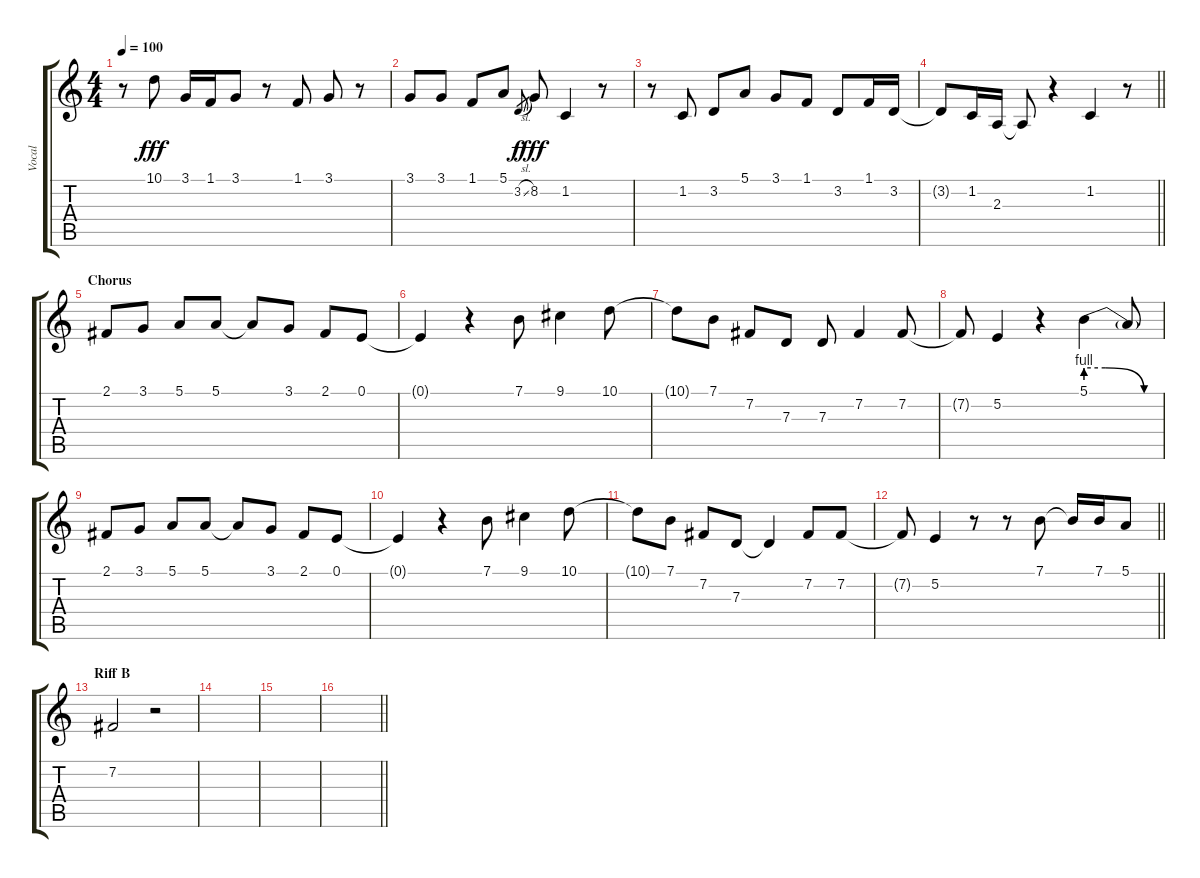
\track ("Vocal" "Vocal") {instrument choiraahs}
\staff {score tabs}
\tuning (E4 B3 G3 D3 A2 E2) {hide}
\ts (4 4)
\tempo 100
\clef g2
\ks c
r.8{dy fff} 10.1.8 3.1.16 1.1.16 3.1.8 r.8 1.1.8 3.1.8 r.8 |
3.1.8 3.1.8 1.1.8 5.1.8 3.2{sl}.8{gr dy f} 8.2.8{dy fff} 1.2.4 r.8 |
r.8 1.2.8 3.2.8 5.1.8 3.1.8 1.1.8 3.2.8 1.1.16 3.2.16 |
\barLineRight lightlight
3.2{t}.8 1.2.16 2.3.16 2.3{t}.8 r.4 1.2.4 r.8 |
\section ("" "Chorus")
2.1.8 3.1.8 5.1.8 5.1.8 5.1{t}.8 3.1.8 2.1.8 0.1.8 |
0.1{t}.4 r.4 7.1.8 9.1.4 10.1.8 |
10.1{t}.8 7.1.8 7.2.8 7.3.8 7.3.8 7.2.4 7.2.8 |
7.2{t}.8 5.2.4 r.4 5.1{be (custom 0 4 15 4 45 0 60 0)}.4 5.1{t}.8 |
2.1.8 3.1.8 5.1.8 5.1.8 5.1{t}.8 3.1.8 2.1.8 0.1.8 |
0.1{t}.4 r.4 7.1.8 9.1.4 10.1.8 |
10.1{t}.8 7.1.8 7.2.8 7.3.8 7.3{t}.4 7.2.8 7.2.8 |
\barLineRight lightlight
7.2{t}.8 5.2.4 r.8 r.8 7.1.8 7.1{t}.16 7.1.16 5.1.8 |
\section ("" "Riff B")
7.2.2 r.2 |
|
|
\barLineRight lightlight
